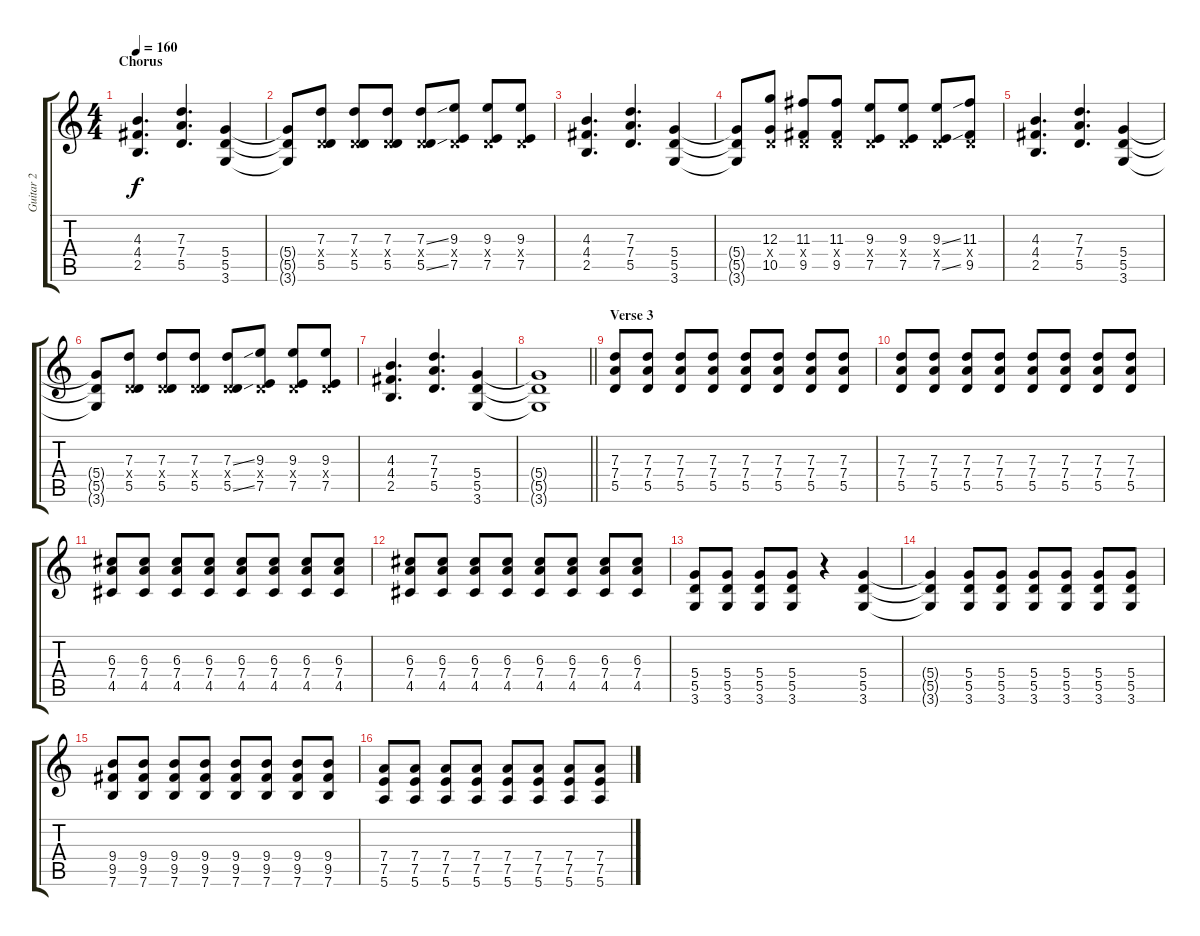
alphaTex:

\track ("Guitar 2" "Guitar 2") {instrument overdrivenguitar}
\staff {score tabs}
\tuning (E4 B3 G3 D3 A2 E2) {hide}
\ts (4 4)
\section ("" "Chorus")
\tempo 160
\clef g2
\ks c
(4.3 4.4 2.5).4{d dy f} (7.3 7.4 5.5).4{d} (5.4 5.5 3.6).4 |
(5.4{t} 5.5{t} 3.6{t}).8 (7.3 0.4{x} 5.5).8 (7.3 0.4{x} 5.5).8 (7.3 0.4{x} 5.5).8 (7.3{ss} 0.4{x} 5.5{ss}).8 (9.3 0.4{x} 7.5).8 (9.3 0.4{x} 7.5).8 (9.3 0.4{x} 7.5).8 |
(4.3 4.4 2.5).4{d} (7.3 7.4 5.5).4{d} (5.4 5.5 3.6).4 |
(5.4{t} 5.5{t} 3.6{t}).8 (12.3 0.4{x} 10.5).8 (11.3 0.4{x} 9.5).8 (11.3 0.4{x} 9.5).8 (9.3 0.4{x} 7.5).8 (9.3 0.4{x} 7.5).8 (9.3{ss} 0.4{x} 7.5{ss}).8 (11.3 0.4{x} 9.5).8 |
(4.3 4.4 2.5).4{d} (7.3 7.4 5.5).4{d} (5.4 5.5 3.6).4 |
(5.4{t} 5.5{t} 3.6{t}).8 (7.3 0.4{x} 5.5).8 (7.3 0.4{x} 5.5).8 (7.3 0.4{x} 5.5).8 (7.3{ss} 0.4{x} 5.5{ss}).8 (9.3 0.4{x} 7.5).8 (9.3 0.4{x} 7.5).8 (9.3 0.4{x} 7.5).8 |
(4.3 4.4 2.5).4{d} (7.3 7.4 5.5).4{d} (5.4 5.5 3.6).4 |
\barLineRight lightlight
(5.4{t} 5.5{t} 3.6{t}).1 |
\section ("" "Verse 3")
(7.3 7.4 5.5).8 (7.3 7.4 5.5).8 (7.3 7.4 5.5).8 (7.3 7.4 5.5).8 (7.3 7.4 5.5).8 (7.3 7.4 5.5).8 (7.3 7.4 5.5).8 (7.3 7.4 5.5).8 |
(7.3 7.4 5.5).8 (7.3 7.4 5.5).8 (7.3 7.4 5.5).8 (7.3 7.4 5.5).8 (7.3 7.4 5.5).8 (7.3 7.4 5.5).8 (7.3 7.4 5.5).8 (7.3 7.4 5.5).8 |
(6.3 7.4 4.5).8 (6.3 7.4 4.5).8 (6.3 7.4 4.5).8 (6.3 7.4 4.5).8 (6.3 7.4 4.5).8 (6.3 7.4 4.5).8 (6.3 7.4 4.5).8 (6.3 7.4 4.5).8 |
(6.3 7.4 4.5).8 (6.3 7.4 4.5).8 (6.3 7.4 4.5).8 (6.3 7.4 4.5).8 (6.3 7.4 4.5).8 (6.3 7.4 4.5).8 (6.3 7.4 4.5).8 (6.3 7.4 4.5).8 |
(5.4 5.5 3.6).8 (5.4 5.5 3.6).8 (5.4 5.5 3.6).8 (5.4 5.5 3.6).8 r.4 (5.4 5.5 3.6).4 |
(5.4{t} 5.5{t} 3.6{t}).4 (5.4 5.5 3.6).8 (5.4 5.5 3.6).8 (5.4 5.5 3.6).8 (5.4 5.5 3.6).8 (5.4 5.5 3.6).8 (5.4 5.5 3.6).8 |
(9.4 9.5 7.6).8 (9.4 9.5 7.6).8 (9.4 9.5 7.6).8 (9.4 9.5 7.6).8 (9.4 9.5 7.6).8 (9.4 9.5 7.6).8 (9.4 9.5 7.6).8 (9.4 9.5 7.6).8 |
(7.4 7.5 5.6).8 (7.4 7.5 5.6).8 (7.4 7.5 5.6).8 (7.4 7.5 5.6).8 (7.4 7.5 5.6).8 (7.4 7.5 5.6).8 (7.4 7.5 5.6).8 (7.4 7.5 5.6).8
